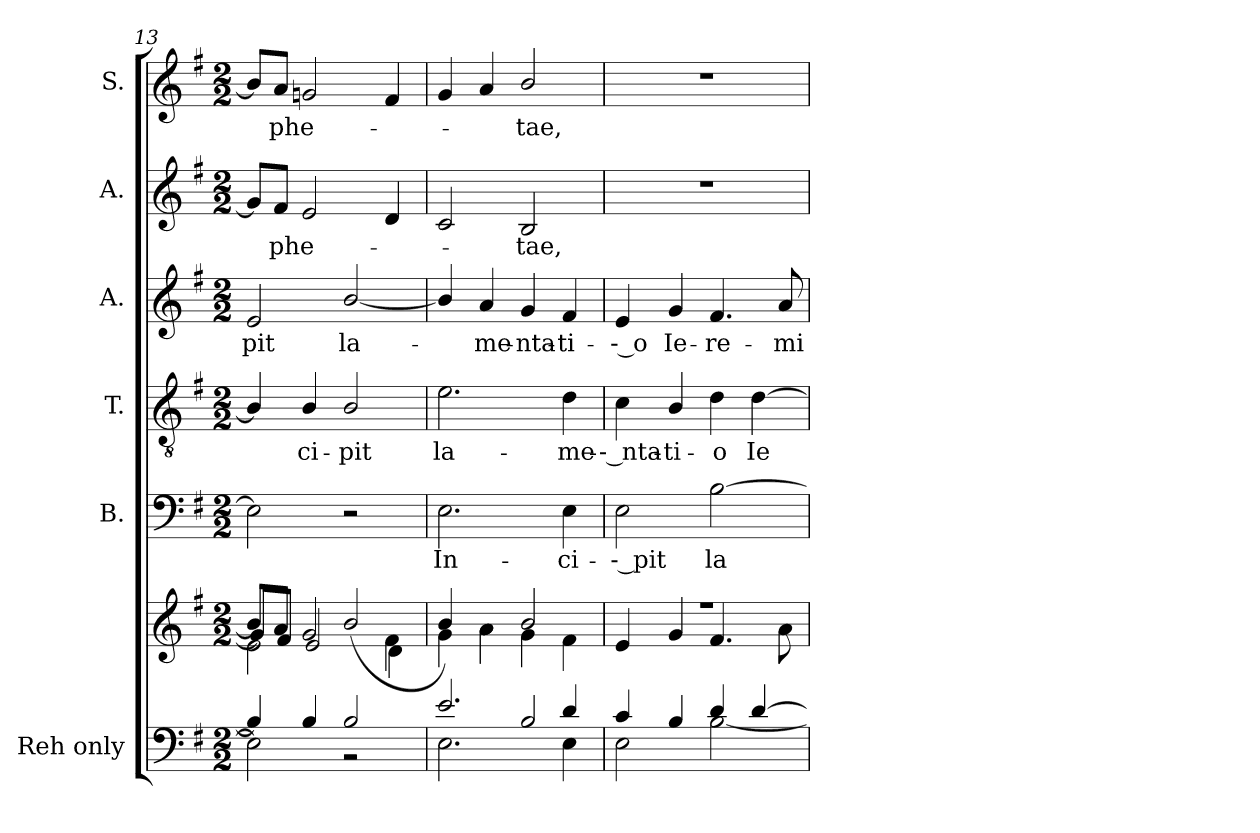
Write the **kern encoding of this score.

**kern	**kern	**kern	**text	**kern	**text	**kern	**text	**kern	**text	**kern	**text
*part6	*part6	*part5	*part5	*part4	*part4	*part3	*part3	*part2	*part2	*part1	*part1
*staff7	*staff6	*staff5	*staff5	*staff4	*staff4	*staff3	*staff3	*staff2	*staff2	*staff1	*staff1
*I"Reh  only	*	*I"B.	*	*I"T.	*	*I"A.	*	*I"A.	*	*I"S.	*
*	*	*I'B.	*	*I'T.	*	*I'A.	*	*I'A.	*	*	*
*clefF4	*clefG2	*clefF4	*	*clefGv2	*	*clefG2	*	*clefG2	*	*clefG2	*
*	*	*	*	*ITrd7c12	*	*	*	*	*	*	*
*k[f#]	*k[f#]	*k[f#]	*	*k[f#]	*	*k[f#]	*	*k[f#]	*	*k[f#]	*
*G:	*G:	*G:	*	*G:	*	*G:	*	*G:	*	*G:	*
*M2/2	*M2/2	*M2/2	*	*M2/2	*	*M2/2	*	*M2/2	*	*M2/2	*
=13	=13	=13	=13	=13	=13	=13	=13	=13	=13	=13	=13
*^	*^	*	*	*	*	*	*	*	*	*	*
*	*	*	*^	*	*	*	*	*	*	*	*	*	*
!	!	!	!	!	!	!	!	!	!	!LO:LY:b	!	!	!	!
4B/]	2E\]	8b/L]	2e\	8g/L]	2E\]	.	4BB/]	.	2e/	-pit	8g/L]	.	8b/L]	.
!	!	!	!	!	!	!	!	!	!	!	!	!LO:LY:b	!	!LO:LY:b
.	.	8a/J	.	8f#/J	.	.	.	.	.	.	8f#/J	-phe-	8a/J	-phe-
!	!	!	!	!	!	!	!	!LO:LY:b	!	!	!	!	!	!
4B/	.	2g/	.	2e/	.	.	4BB/	-ci-	.	.	2e/	.	2gn/	.
!	!	!	!	!	!	!	!	!LO:LY:b	!	!LO:LY:b	!	!	!	!
2B/	2r	.	(>2b/	.	2r	.	2BB/	-pit	[2b/	la-	.	.	.	.
.	.	4f#\	.	4d\	.	.	.	.	.	.	4d/	.	4f#/	.
=14	=14	=14	=14	=14	=14	=14	=14	=14	=14	=14	=14	=14	=14	=14
*	*^	*	*	*	*	*	*	*	*	*	*	*	*	*
!	!	!	!	!	!	!	!LO:LY:b	!	!LO:LY:b	!	!	!	!	!	!
2ryy	2.e/	2.E\	4g\	4b/)	2ryy	2.E\	In-	2.E\	la-	4b/]	.	2c/	.	4g/	.
!	!	!	!	!	!	!	!	!	!	!	!LO:LY:b	!	!	!	!
.	.	.	4a\	4a\	.	.	.	.	.	4a/	-me-	.	.	4a/	.
!	!	!	!	!	!	!	!	!	!	!	!LO:LY:b	!	!LO:LY:b	!	!LO:LY:b
2B/	.	.	2b/	4g\	2ryy	.	.	.	.	4g/	-nta-	2B/	-tae,	2b/	-tae,
!	!	!	!	!	!	!	!LO:LY:b	!	!LO:LY:b	!	!LO:LY:b	!	!	!	!
.	4d/	4E\	.	4f#\	.	4E\	-ci-	4D\	-me-	4f#/	-ti-	.	.	.	.
*	*	*	*	*v	*v	*	*	*	*	*	*	*	*	*	*
!!LO:PB:g=z
=15	=15	=15	=15	=15	=15	=15	=15	=15	=15	=15	=15	=15	=15	=15
!	!	!	!	!	!	!LO:LY:b	!	!LO:LY:b	!	!LO:LY:b	!	!	!	!
*	*v	*v	*	*	*	*	*	*	*	*	*	*	*	*
4c/	2E\	1r	4e/	2E\	-- pit	4C\	-- nta-	4e/	-- o	1r	.	1r	.
!	!	!	!	!	!	!	!LO:LY:b	!	!LO:LY:b	!	!	!	!
4B/	.	.	4g/	.	.	4BB/	-ti-	4g/	Ie-	.	.	.	.
!	!	!	!	!	!LO:LY:b	!	!LO:LY:b	!	!LO:LY:b	!	!	!	!
4d/	[2B\	.	4.f#/	[2B\	la-	4D\	-o	4.f#/	-re-	.	.	.	.
!	!	!	!	!	!	!	!LO:LY:b	!	!	!	!	!	!
[4d/	.	.	.	.	.	[4D\	Ie-	.	.	.	.	.	.
!	!	!	!	!	!	!	!	!	!LO:LY:b	!	!	!	!
.	.	.	8a\	.	.	.	.	8a/	-mi-	.	.	.	.
*v	*v	*	*	*	*	*	*	*	*	*	*	*	*
*	*v	*v	*	*	*	*	*	*	*	*	*	*
=	=	=	=	=	=	=	=	=	=	=	=
*-	*-	*-	*-	*-	*-	*-	*-	*-	*-	*-	*-
